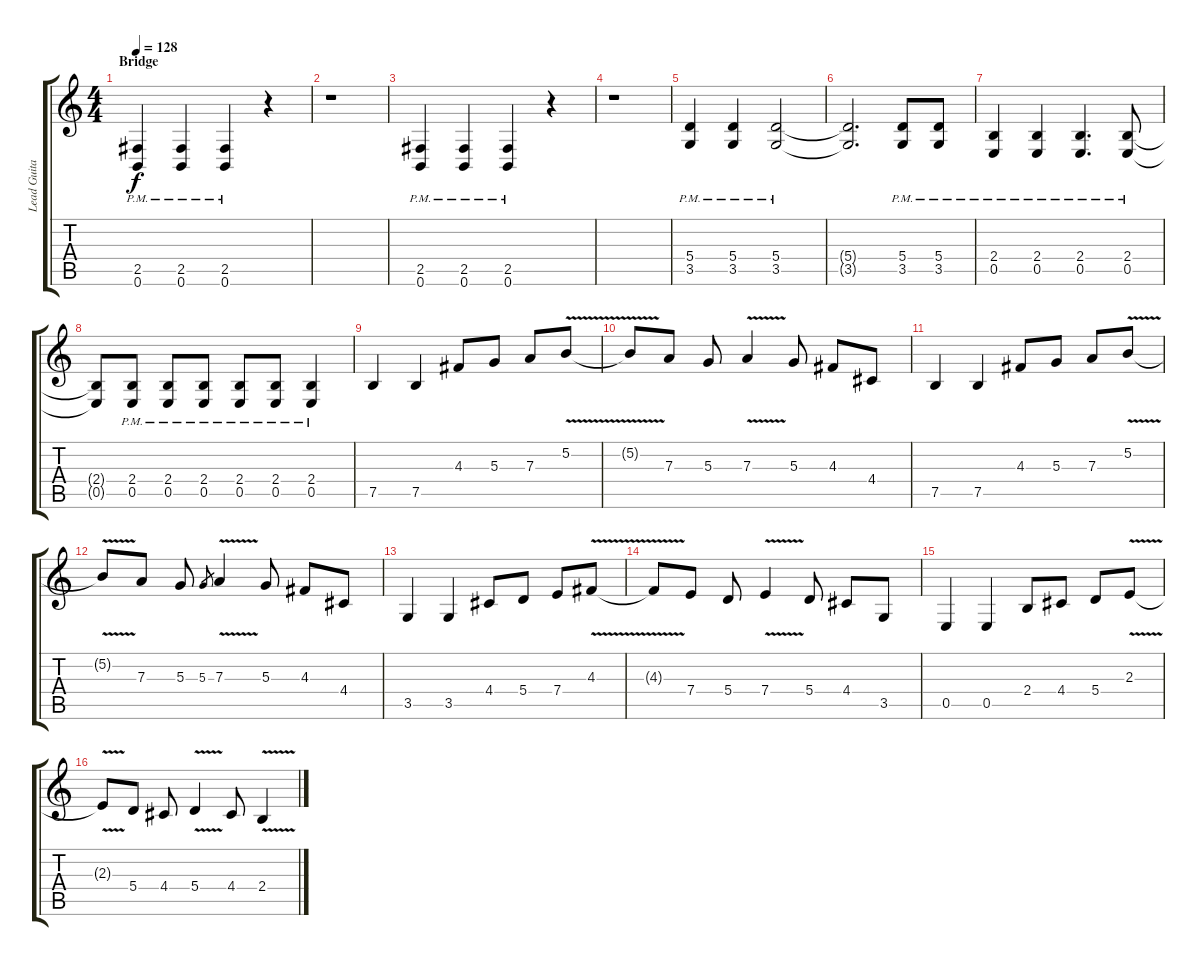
\track ("Lead Guitar" "Lead Guita") {instrument overdrivenguitar}
\staff {score tabs}
\tuning (B3 Gb3 D3 A2 E2 B1) {hide}
\ts (4 4)
\section ("" "Bridge")
\tempo 128
\clef g2
\ks c
(2.5{pm} 0.6{pm}).4{dy f} (2.5{pm} 0.6{pm}).4 (2.5{pm} 0.6{pm}).4 r.4 |
r.1 |
(2.5{pm} 0.6{pm}).4 (2.5{pm} 0.6{pm}).4 (2.5{pm} 0.6{pm}).4 r.4 |
r.1 |
(5.4{pm} 3.5{pm}).4 (5.4{pm} 3.5{pm}).4 (5.4{pm} 3.5{pm}).2 |
(5.4{t} 3.5{t}).2{d} (5.4{pm} 3.5{pm}).8 (5.4{pm} 3.5{pm}).8 |
(2.4{pm} 0.5{pm}).4 (2.4{pm} 0.5{pm}).4 (2.4{pm} 0.5{pm}).4{d} (2.4{pm} 0.5{pm}).8 |
(2.4{t} 0.5{t}).8 (2.4{pm} 0.5{pm}).8 (2.4{pm} 0.5{pm}).8 (2.4{pm} 0.5{pm}).8 (2.4{pm} 0.5{pm}).8 (2.4{pm} 0.5{pm}).8 (2.4{pm} 0.5{pm}).4 |
7.5.4 7.5.4 4.3.8 5.3.8 7.3.8 5.2{v}.8 |
5.2{t}.8 7.3.8 5.3.8 7.3{v}.4 5.3.8 4.3.8 4.4.8 |
7.5.4 7.5.4 4.3.8 5.3.8 7.3.8 5.2{v}.8 |
5.2{t}.8 7.3.8 5.3.8 5.3.8{gr} 7.3{v}.4 5.3.8 4.3.8 4.4.8 |
3.5.4 3.5.4 4.4.8 5.4.8 7.4.8 4.3{v}.8 |
4.3{t}.8 7.4.8 5.4.8 7.4{v}.4 5.4.8 4.4.8 3.5.8 |
0.5.4 0.5.4 2.4.8 4.4.8 5.4.8 2.3{v}.8 |
2.3{t}.8 5.4.8 4.4.8 5.4{v}.4 4.4.8 2.4{v}.4
